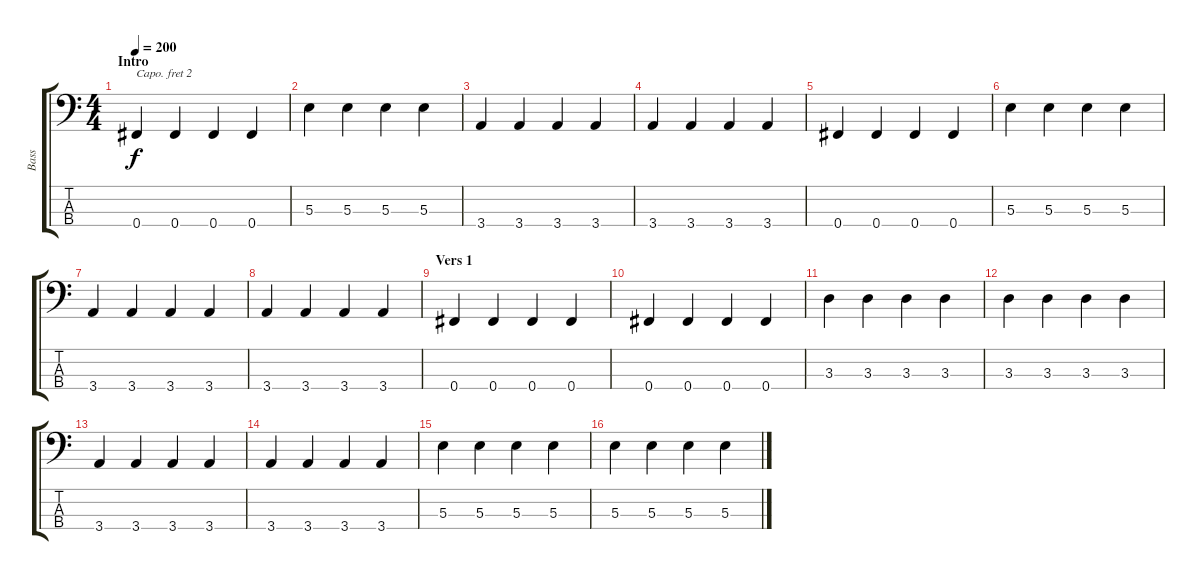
\track ("Bass" "Bass") {instrument electricbasspick}
\staff {score tabs}
\capo 2
\tuning (G2 D2 A1 E1) {hide}
\ts (4 4)
\section ("" "Intro")
\tempo 200
\clef f4
\ks c
0.4.4{dy f instrument electricbasspick} 0.4.4 0.4.4 0.4.4 |
5.3.4 5.3.4 5.3.4 5.3.4 |
3.4.4 3.4.4 3.4.4 3.4.4 |
3.4.4 3.4.4 3.4.4 3.4.4 |
0.4.4 0.4.4 0.4.4 0.4.4 |
5.3.4 5.3.4 5.3.4 5.3.4 |
3.4.4 3.4.4 3.4.4 3.4.4 |
3.4.4 3.4.4 3.4.4 3.4.4 |
\section ("" "Vers 1")
0.4.4 0.4.4 0.4.4 0.4.4 |
0.4.4 0.4.4 0.4.4 0.4.4 |
3.3.4 3.3.4 3.3.4 3.3.4 |
3.3.4 3.3.4 3.3.4 3.3.4 |
3.4.4 3.4.4 3.4.4 3.4.4 |
3.4.4 3.4.4 3.4.4 3.4.4 |
5.3.4 5.3.4 5.3.4 5.3.4 |
5.3.4 5.3.4 5.3.4 5.3.4
